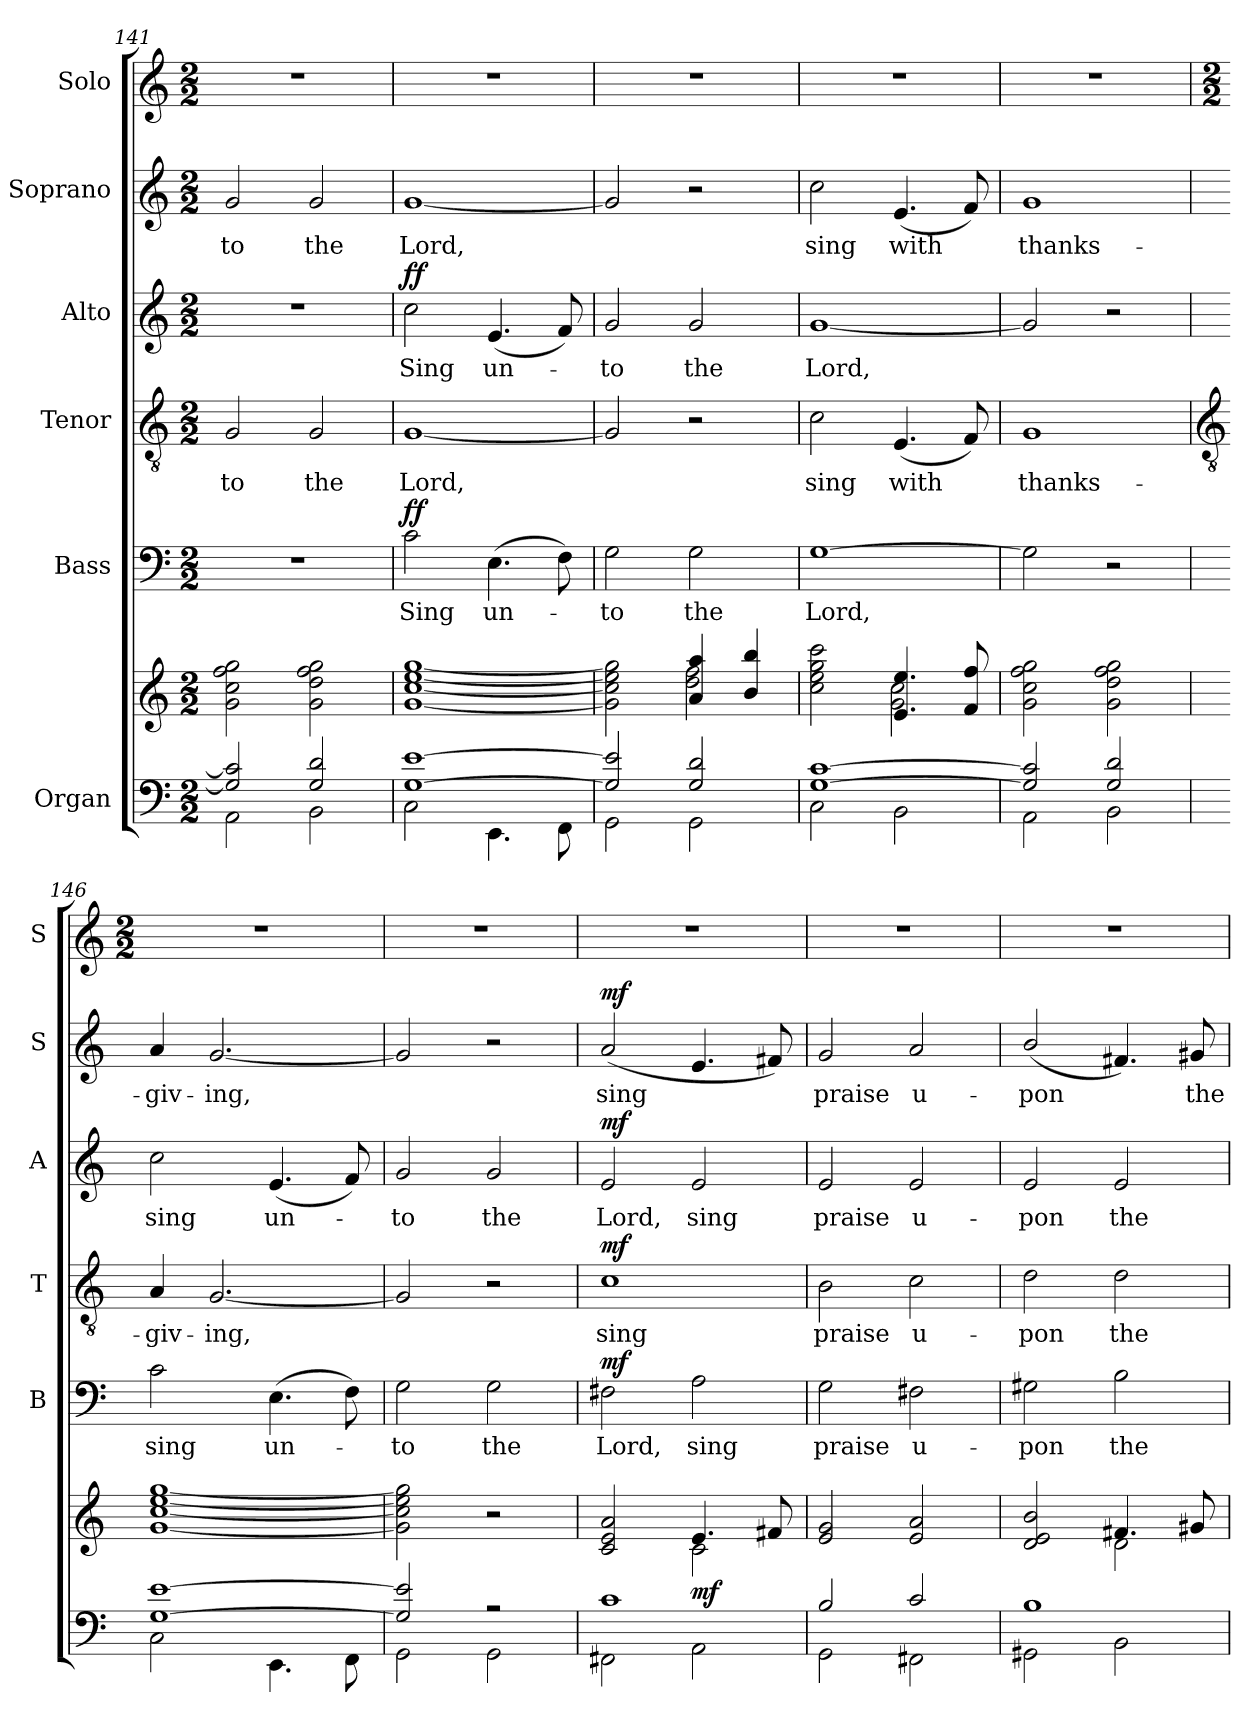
**kern	**kern	**dynam	**kern	**text	**dynam	**kern	**text	**dynam	**kern	**text	**dynam	**kern	**text	**dynam	**kern
*part6	*part6	*part6	*part5	*part5	*part5	*part4	*part4	*part4	*part3	*part3	*part3	*part2	*part2	*part2	*part1
*staff7	*staff6	*staff6/7	*staff5	*staff5	*staff5	*staff4	*staff4	*staff4	*staff3	*staff3	*staff3	*staff2	*staff2	*staff2	*staff1
*I"Organ	*	*	*I"Bass	*	*	*I"Tenor	*	*	*I"Alto	*	*	*I"Soprano	*	*	*I"Solo
*	*	*	*I'B	*	*	*I'T	*	*	*I'A	*	*	*I'S	*	*	*I'S
*clefF4	*clefG2	*	*clefF4	*	*	*clefGv2	*	*	*clefG2	*	*	*clefG2	*	*	*clefG2
*k[]	*k[]	*	*k[]	*	*	*k[]	*	*	*k[]	*	*	*k[]	*	*	*k[]
*C:	*C:	*	*C:	*	*	*C:	*	*	*C:	*	*	*C:	*	*	*C:
*M2/2	*M2/2	*	*M2/2	*	*	*M2/2	*	*	*M2/2	*	*	*M2/2	*	*	*M2/2
=141	=141	=141	=141	=141	=141	=141	=141	=141	=141	=141	=141	=141	=141	=141	=141
*^	*^	*	*	*	*	*	*	*	*	*	*	*	*	*	*
!	!	!	!	!	!	!	!	!	!LO:LY:b	!	!	!	!	!	!LO:LY:b	!	!
2G/] 2c/]	2AA\	1ryy	2g\ 2cc\ 2ff\ 2gg\	.	1r	.	.	2G	to	.	1r	.	.	2g	to	.	1r
!	!	!	!	!	!	!	!	!	!LO:LY:b	!	!	!	!	!	!LO:LY:b	!	!
2G/ 2d/	2BB\	.	2g\ 2dd\ 2ff\ 2gg\	.	.	.	.	2G	the	.	.	.	.	2g	the	.	.
=142	=142	=142	=142	=142	=142	=142	=142	=142	=142	=142	=142	=142	=142	=142	=142	=142	=142
!	!	!	!	!	!	!LO:LY:b	!LO:DY:b	!	!LO:LY:b	!	!	!LO:LY:b	!LO:DY:b	!	!LO:LY:b	!	!
[1G/ [1e/	2C\	1ryy	[1g\ [1cc\ [1ee\ [1gg\	.	2c	Sing	ff	[1G	Lord,	.	2cc	Sing	ff	[1g	Lord,	.	1r
!	!	!	!	!	!	!LO:LY:b	!	!	!	!	!	!LO:LY:b	!	!	!	!	!
.	4.EE\	.	.	.	(>4.E	un-	.	.	.	.	(<4.e	un-	.	.	.	.	.
.	8FF\	.	.	.	8F)	.	.	.	.	.	8f)	.	.	.	.	.	.
=143	=143	=143	=143	=143	=143	=143	=143	=143	=143	=143	=143	=143	=143	=143	=143	=143	=143
!	!	!	!	!	!	!LO:LY:b	!	!	!	!	!	!LO:LY:b	!	!	!	!	!
2G/] 2e/]	2GG\	2ryy	2g\] 2cc\] 2ee\] 2gg\]	.	2G	to	.	2G]	.	.	2g	to	.	2g]	.	.	1r
!	!	!	!	!	!	!LO:LY:b	!	!	!	!	!	!LO:LY:b	!	!	!	!	!
2G/ 2d/	2GG\	4a/ 4aa/	2dd\ 2ff\	.	2G	the	.	2r	.	.	2g	the	.	2r	.	.	.
.	.	4b/ 4bb/	.	.	.	.	.	.	.	.	.	.	.	.	.	.	.
=144	=144	=144	=144	=144	=144	=144	=144	=144	=144	=144	=144	=144	=144	=144	=144	=144	=144
!	!	!	!	!	!	!LO:LY:b	!	!	!LO:LY:b	!	!	!LO:LY:b	!	!	!LO:LY:b	!	!
[1G/ [1c/	2C\	2ryy	2cc\ 2ee\ 2gg\ 2ccc\	.	[1G	Lord,	.	2c	sing	.	[1g	Lord,	.	2cc	sing	.	1r
!	!	!	!	!	!	!	!	!	!LO:LY:b	!	!	!	!	!	!LO:LY:b	!	!
.	2BB\	4.e/ 4.ee/	2g\ 2cc\	.	.	.	.	(<4.E	with	.	.	.	.	(<4.e	with	.	.
.	.	8f/ 8ff/	.	.	.	.	.	8F)	.	.	.	.	.	8f)	.	.	.
=145	=145	=145	=145	=145	=145	=145	=145	=145	=145	=145	=145	=145	=145	=145	=145	=145	=145
!	!	!	!	!	!	!	!	!	!LO:LY:b	!	!	!	!	!	!LO:LY:b	!	!
2G/] 2c/]	2AA\	1ryy	2g\ 2cc\ 2ff\ 2gg\	.	2G]	.	.	1G	thanks-	.	2g]	.	.	1g	thanks-	.	1r
2G/ 2d/	2BB\	.	2g\ 2dd\ 2ff\ 2gg\	.	2r	.	.	.	.	.	2r	.	.	.	.	.	.
!!LO:LB:g=z
=146	=146	=146	=146	=146	=146	=146	=146	=146	=146	=146	=146	=146	=146	=146	=146	=146	=146
*	*	*	*	*	*	*	*	*clefGv2	*	*	*	*	*	*	*	*	*
*	*	*	*	*	*	*	*	*	*	*	*	*	*	*	*	*	*M2/2
!	!	!	!	!	!	!LO:LY:b	!	!	!LO:LY:b	!	!	!LO:LY:b	!	!	!LO:LY:b	!	!
[1G/ [1e/	2C\	1ryy	[1g\ [1cc\ [1ee\ [1gg\	.	2c	sing	.	4A	-giv-	.	2cc	sing	.	4a	-giv-	.	1r
!	!	!	!	!	!	!	!	!	!LO:LY:b	!	!	!	!	!	!LO:LY:b	!	!
.	.	.	.	.	.	.	.	[2.G	-ing,	.	.	.	.	[2.g	-ing,	.	.
!	!	!	!	!	!	!LO:LY:b	!	!	!	!	!	!LO:LY:b	!	!	!	!	!
.	4.EE\	.	.	.	(>4.E	un-	.	.	.	.	(<4.e	un-	.	.	.	.	.
.	8FF\	.	.	.	8F)	.	.	.	.	.	8f)	.	.	.	.	.	.
=147	=147	=147	=147	=147	=147	=147	=147	=147	=147	=147	=147	=147	=147	=147	=147	=147	=147
!	!	!	!	!	!	!LO:LY:b	!	!	!	!	!	!LO:LY:b	!	!	!	!	!
2G/] 2e/]	2GG\	2ryy	2g\] 2cc\] 2ee\] 2gg\]	.	2G	to	.	2G]	.	.	2g	to	.	2g]	.	.	1r
!	!	!	!	!	!	!LO:LY:b	!	!	!	!	!	!LO:LY:b	!	!	!	!	!
2r	2GG\	2r	2ryy	.	2G	the	.	2r	.	.	2g	the	.	2r	.	.	.
=148	=148	=148	=148	=148	=148	=148	=148	=148	=148	=148	=148	=148	=148	=148	=148	=148	=148
!	!	!	!	!LO:DY:b=2	!	!LO:LY:b	!	!	!LO:LY:b	!	!	!LO:LY:b	!	!	!LO:LY:b	!	!
!	!	!	!	!LO:DY:n=1:b=2	!	!	!	!	!	!	!	!	!	!	!	!	!
!	!	!	!	!LO:DY:n=2:b	!	!	!LO:DY:b	!	!	!LO:DY:b	!	!	!LO:DY:b	!	!	!LO:DY:b	!
1c/	2FF#X\	2c/ 2e/ 2a/	2ryy	mf mf mf	2F#X	Lord,	mf	1c	sing	mf	2e	Lord,	mf	(<2a	sing	mf	1r
!	!	!	!	!LO:DY:n=3:b	!	!LO:LY:b	!	!	!	!	!	!LO:LY:b	!	!	!	!	!
.	2AA\	4.e/	2c\	mf	2A	sing	.	.	.	.	2e	sing	.	4.e	.	.	.
.	.	8f#X/	.	.	.	.	.	.	.	.	.	.	.	8f#X)	.	.	.
=149	=149	=149	=149	=149	=149	=149	=149	=149	=149	=149	=149	=149	=149	=149	=149	=149	=149
!	!	!	!	!	!	!LO:LY:b	!	!	!LO:LY:b	!	!	!LO:LY:b	!	!	!LO:LY:b	!	!
2B/	2GG\	2e/ 2g/	1ryy	.	2G	praise	.	2B	praise	.	2e	praise	.	2g	praise	.	1r
!	!	!	!	!	!	!LO:LY:b	!	!	!LO:LY:b	!	!	!LO:LY:b	!	!	!LO:LY:b	!	!
2c/	2FF#X\	2e/ 2a/	.	.	2F#X	u-	.	2c	u-	.	2e	u-	.	2a	u-	.	.
=150	=150	=150	=150	=150	=150	=150	=150	=150	=150	=150	=150	=150	=150	=150	=150	=150	=150
!	!	!	!	!	!	!LO:LY:b	!	!	!LO:LY:b	!	!	!LO:LY:b	!	!	!LO:LY:b	!	!
1B/	2GG#X\	2d/ 2e/ 2b/	2ryy	.	2G#X	-pon	.	2d	-pon	.	2e	-pon	.	(<2b/	-pon	.	1r
!	!	!	!	!	!	!LO:LY:b	!	!	!LO:LY:b	!	!	!LO:LY:b	!	!	!	!	!
.	2BB\	4.f#X/	2d\	.	2B	the	.	2d	the	.	2e	the	.	4.f#X)	.	.	.
!	!	!	!	!	!	!	!	!	!	!	!	!	!	!	!LO:LY:b	!	!
.	.	8g#X/	.	.	.	.	.	.	.	.	.	.	.	8g#X	the	.	.
*v	*v	*	*	*	*	*	*	*	*	*	*	*	*	*	*	*	*
*	*v	*v	*	*	*	*	*	*	*	*	*	*	*	*	*	*
=	=	=	=	=	=	=	=	=	=	=	=	=	=	=	=
*-	*-	*-	*-	*-	*-	*-	*-	*-	*-	*-	*-	*-	*-	*-	*-
